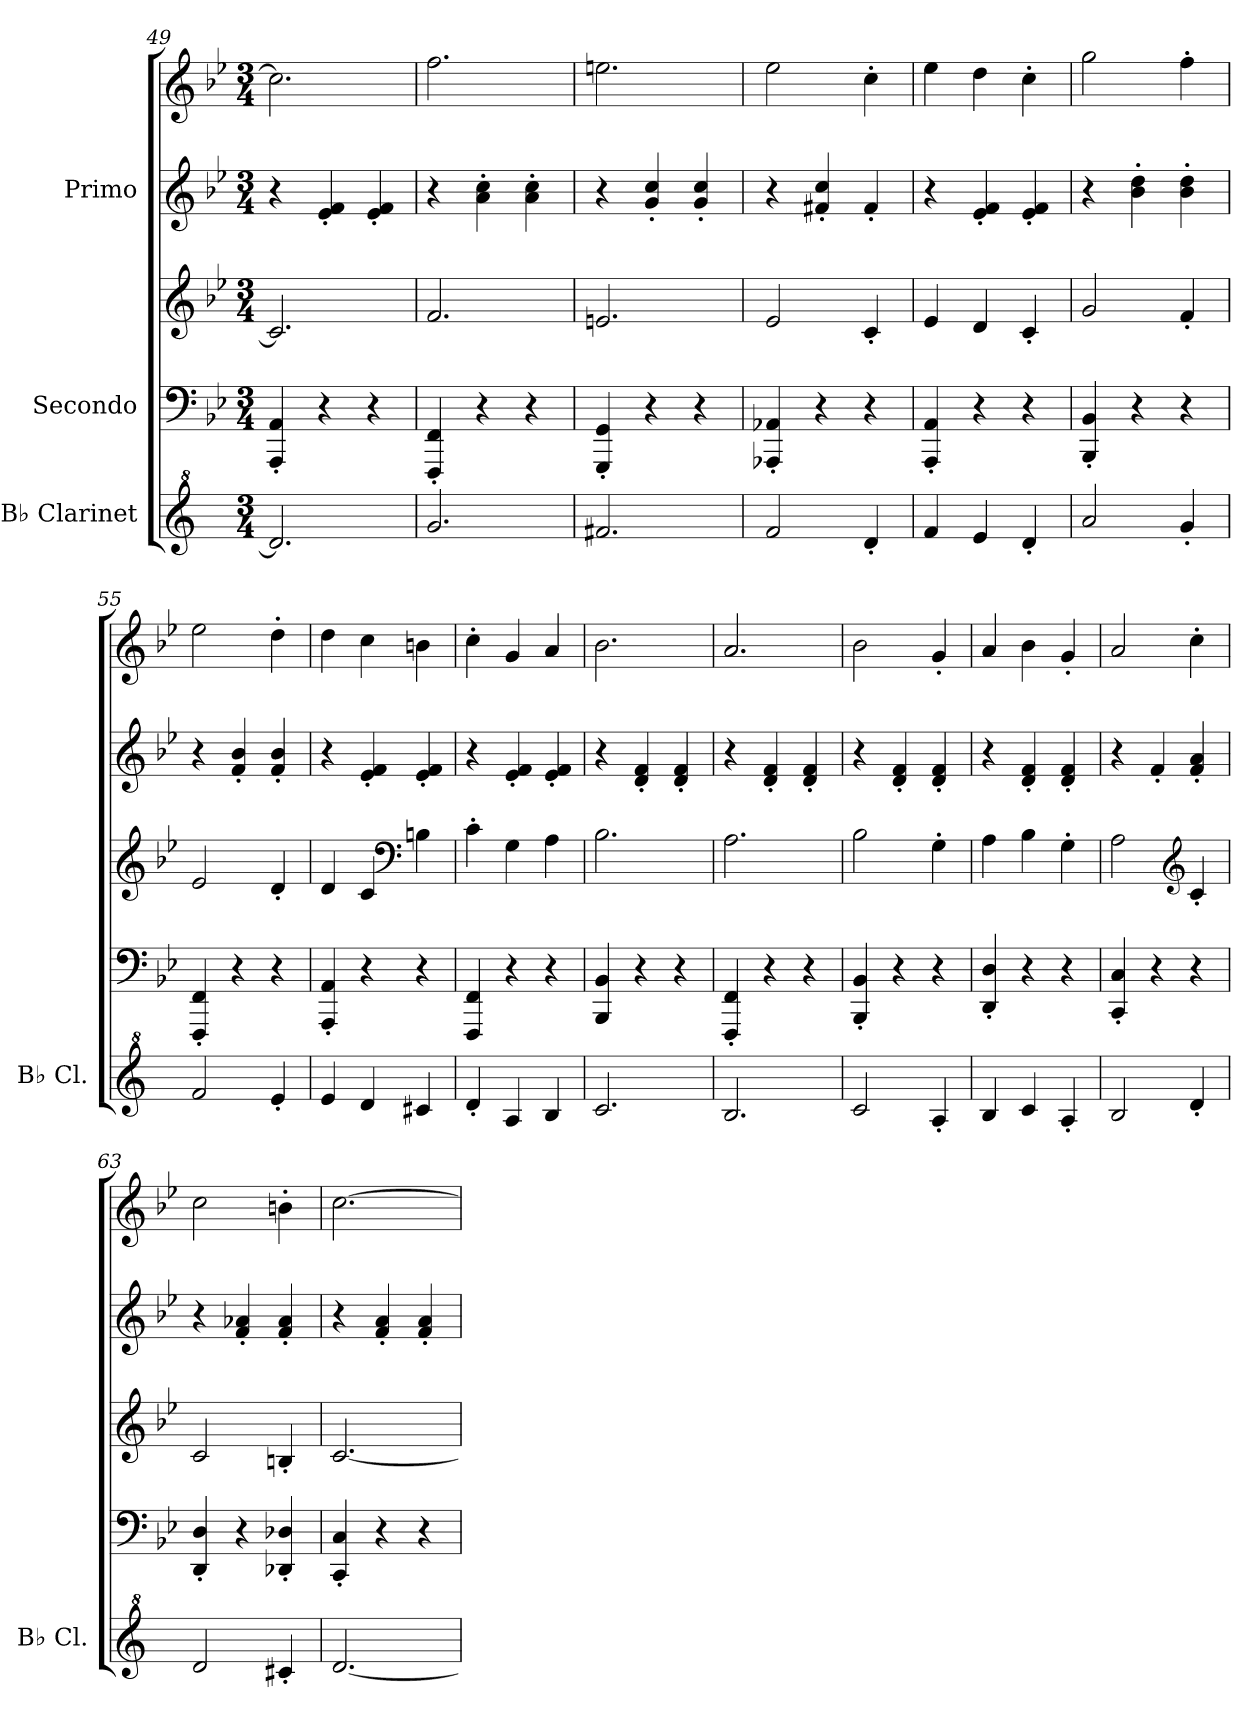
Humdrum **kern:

**kern	**kern	**kern	**kern	**kern
*part3	*part2	*part2	*part1	*part1
*staff5	*staff4	*staff3	*staff2	*staff1
*I"B♭ Clarinet	*I"Secondo	*	*I"Primo	*
*I'B♭ Cl.	*	*	*	*
*clefG^2	*clefF4	*clefG2	*clefG2	*clefG2
*ITrd1c2	*	*	*	*
*k[b-e-]	*k[b-e-]	*k[b-e-]	*k[b-e-]	*k[b-e-]
*M3/4	*M3/4	*M3/4	*M3/4	*M3/4
=49	=49	=49	=49	=49
2.cc/]	4AAA/' 4AA/'	2.c/]	4r	2.cc\]
.	4r	.	4e-/' 4f/'	.
.	4r	.	4e-/' 4f/'	.
=50	=50	=50	=50	=50
2.ff/	4FFF/' 4FF/'	2.f/	4r	2.ff\
.	4r	.	4a\' 4cc\'	.
.	4r	.	4a\' 4cc\'	.
=51	=51	=51	=51	=51
2.een/	4GGG/' 4GG/'	2.en/	4r	2.een\
.	4r	.	4g/' 4cc/'	.
.	4r	.	4g/' 4cc/'	.
=52	=52	=52	=52	=52
2ee-/	4AAA-X/' 4AA-X/'	2e-/	4r	2ee-\
.	4r	.	4f#X/' 4cc/'	.
4cc'/	4r	4c'/	4f#'/	4cc'\
=53	=53	=53	=53	=53
4ee-/	4AAA/' 4AA/'	4e-/	4r	4ee-\
4dd/	4r	4d/	4e-/' 4f/'	4dd\
4cc'/	4r	4c'/	4e-/' 4f/'	4cc'\
!!LO:LB:g=z
=54	=54	=54	=54	=54
2gg/	4BBB-/' 4BB-/'	2g/	4r	2gg\
.	4r	.	4b-\' 4dd\'	.
4ff'/	4r	4f'/	4b-\' 4dd\'	4ff'\
=55	=55	=55	=55	=55
2ee-/	4FFF/' 4FF/'	2e-/	4r	2ee-\
.	4r	.	4f/' 4b-/'	.
4dd'/	4r	4d'/	4f/' 4b-/'	4dd'\
=56	=56	=56	=56	=56
4dd/	4AAA/' 4AA/'	4d/	4r	4dd\
4cc/	4r	4c/	4e-/' 4f/'	4cc\
*	*	*clefF4	*	*
4bn/	4r	4Bn\	4e-/' 4f/'	4bn\
=57	=57	=57	=57	=57
4cc'/	4FFF/ 4FF/	4c'\	4r	4cc'\
4g/	4r	4G\	4e-/' 4f/'	4g/
4a/	4r	4A\	4e-/' 4f/'	4a/
=58	=58	=58	=58	=58
2.b-/	4BBB-/ 4BB-/	2.B-\	4r	2.b-\
.	4r	.	4d/' 4f/'	.
.	4r	.	4d/' 4f/'	.
=59	=59	=59	=59	=59
2.a/	4FFF/' 4FF/'	2.A\	4r	2.a/
.	4r	.	4d/' 4f/'	.
.	4r	.	4d/' 4f/'	.
=60	=60	=60	=60	=60
2b-/	4BBB-/' 4BB-/'	2B-\	4r	2b-\
.	4r	.	4d/' 4f/'	.
4g'/	4r	4G'\	4d/' 4f/'	4g'/
=61	=61	=61	=61	=61
4a/	4DD/' 4D/'	4A\	4r	4a/
4b-/	4r	4B-\	4d/' 4f/'	4b-\
4g'/	4r	4G'\	4d/' 4f/'	4g'/
=62	=62	=62	=62	=62
2a/	4CC/' 4C/'	2A\	4r	2a/
.	4r	.	4f'/	.
*	*	*clefG2	*	*
4cc'/	4r	4c'/	4f/' 4a/'	4cc'\
=63	=63	=63	=63	=63
2cc/	4DD/' 4D/'	2c/	4r	2cc\
.	4r	.	4f/' 4a-X/'	.
4bn'/	4DD-X/' 4D-X/'	4Bn'/	4f/' 4a-/'	4bn'\
=64	=64	=64	=64	=64
[2.cc/	4CC/' 4C/'	[2.c/	4r	[2.cc\
.	4r	.	4f/' 4a/'	.
.	4r	.	4f/' 4a/'	.
=	=	=	=	=
*-	*-	*-	*-	*-
